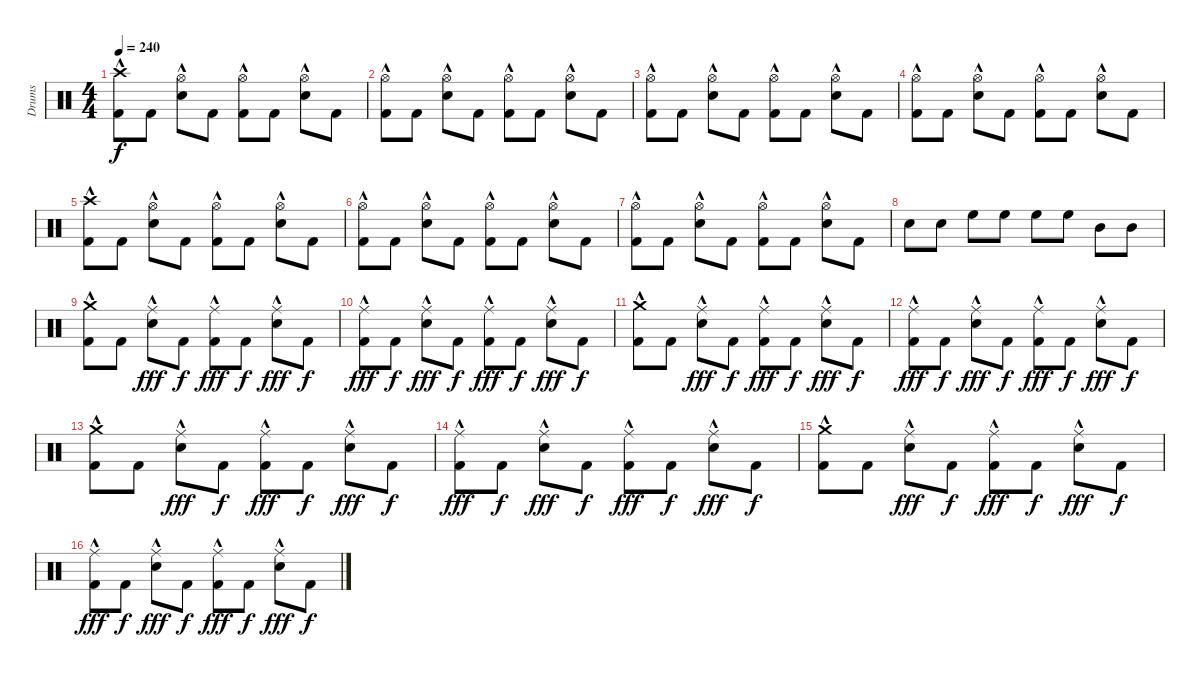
\track ("Drums" "Drums") {instrument percussion}
\staff {score}
\articulation defaults
\ts (4 4)
\tempo 240
\clef neutral
\ks c
("Crash high (hit)"{hac} "Kick (hit) 2").8{dy f} "Kick (hit) 2".8 ("Snare (hit) 2"{hac} "Hi-Hat (open)"{hac}).8 "Kick (hit) 2".8 ("Hi-Hat (open)"{hac} "Kick (hit) 2").8 "Kick (hit) 2".8 ("Snare (hit) 2"{hac} "Hi-Hat (open)"{hac}).8 "Kick (hit) 2".8 |
("Hi-Hat (open)"{hac} "Kick (hit) 2").8 "Kick (hit) 2".8 ("Snare (hit) 2"{hac} "Hi-Hat (open)"{hac}).8 "Kick (hit) 2".8 ("Hi-Hat (open)"{hac} "Kick (hit) 2").8 "Kick (hit) 2".8 ("Snare (hit) 2"{hac} "Hi-Hat (open)"{hac}).8 "Kick (hit) 2".8 |
("Hi-Hat (open)"{hac} "Kick (hit) 2").8 "Kick (hit) 2".8 ("Snare (hit) 2"{hac} "Hi-Hat (open)"{hac}).8 "Kick (hit) 2".8 ("Hi-Hat (open)"{hac} "Kick (hit) 2").8 "Kick (hit) 2".8 ("Snare (hit) 2"{hac} "Hi-Hat (open)"{hac}).8 "Kick (hit) 2".8 |
("Hi-Hat (open)"{hac} "Kick (hit) 2").8 "Kick (hit) 2".8 ("Snare (hit) 2"{hac} "Hi-Hat (open)"{hac}).8 "Kick (hit) 2".8 ("Hi-Hat (open)"{hac} "Kick (hit) 2").8 "Kick (hit) 2".8 ("Snare (hit) 2"{hac} "Hi-Hat (open)"{hac}).8 "Kick (hit) 2".8 |
("Crash high (hit)"{hac} "Kick (hit) 2").8 "Kick (hit) 2".8 ("Snare (hit) 2"{hac} "Hi-Hat (open)"{hac}).8 "Kick (hit) 2".8 ("Hi-Hat (open)"{hac} "Kick (hit) 2").8 "Kick (hit) 2".8 ("Snare (hit) 2"{hac} "Hi-Hat (open)"{hac}).8 "Kick (hit) 2".8 |
("Hi-Hat (open)"{hac} "Kick (hit) 2").8 "Kick (hit) 2".8 ("Snare (hit) 2"{hac} "Hi-Hat (open)"{hac}).8 "Kick (hit) 2".8 ("Hi-Hat (open)"{hac} "Kick (hit) 2").8 "Kick (hit) 2".8 ("Snare (hit) 2"{hac} "Hi-Hat (open)"{hac}).8 "Kick (hit) 2".8 |
("Hi-Hat (open)"{hac} "Kick (hit) 2").8 "Kick (hit) 2".8 ("Snare (hit) 2"{hac} "Hi-Hat (open)"{hac}).8 "Kick (hit) 2".8 ("Hi-Hat (open)"{hac} "Kick (hit) 2").8 "Kick (hit) 2".8 ("Snare (hit) 2"{hac} "Hi-Hat (open)"{hac}).8 "Kick (hit) 2".8 |
"Snare (hit) 2".8 "Snare (hit) 2".8 "High Floor Tom (hit)".8 "High Floor Tom (hit)".8 "High Floor Tom (hit)".8 "High Floor Tom (hit)".8 "Mid Tom (hit)".8 "Mid Tom (hit)".8 |
("Crash medium (hit)"{hac} "Kick (hit) 2").8 "Kick (hit) 2".8 ("Snare (hit) 2"{hac} "Ride (middle)"{hac}).8{dy fff} "Kick (hit) 2".8{dy f} ("Kick (hit) 2" "Ride (middle)"{hac}).8{dy fff} "Kick (hit) 2".8{dy f} ("Snare (hit) 2"{hac} "Ride (middle)"{hac}).8{dy fff} "Kick (hit) 2".8{dy f} |
("Kick (hit) 2" "Ride (middle)"{hac}).8{dy fff} "Kick (hit) 2".8{dy f} ("Snare (hit) 2"{hac} "Ride (middle)"{hac}).8{dy fff} "Kick (hit) 2".8{dy f} ("Kick (hit) 2" "Ride (middle)"{hac}).8{dy fff} "Kick (hit) 2".8{dy f} ("Snare (hit) 2"{hac} "Ride (middle)"{hac}).8{dy fff} "Kick (hit) 2".8{dy f} |
("Crash medium (hit)"{hac} "Kick (hit) 2").8 "Kick (hit) 2".8 ("Snare (hit) 2"{hac} "Ride (middle)"{hac}).8{dy fff} "Kick (hit) 2".8{dy f} ("Kick (hit) 2" "Ride (middle)"{hac}).8{dy fff} "Kick (hit) 2".8{dy f} ("Snare (hit) 2"{hac} "Ride (middle)"{hac}).8{dy fff} "Kick (hit) 2".8{dy f} |
("Kick (hit) 2" "Ride (middle)"{hac}).8{dy fff} "Kick (hit) 2".8{dy f} ("Snare (hit) 2"{hac} "Ride (middle)"{hac}).8{dy fff} "Kick (hit) 2".8{dy f} ("Kick (hit) 2" "Ride (middle)"{hac}).8{dy fff} "Kick (hit) 2".8{dy f} ("Snare (hit) 2"{hac} "Ride (middle)"{hac}).8{dy fff} "Kick (hit) 2".8{dy f} |
("Crash medium (hit)"{hac} "Kick (hit) 2").8 "Kick (hit) 2".8 ("Snare (hit) 2"{hac} "Ride (middle)"{hac}).8{dy fff} "Kick (hit) 2".8{dy f} ("Kick (hit) 2" "Ride (middle)"{hac}).8{dy fff} "Kick (hit) 2".8{dy f} ("Snare (hit) 2"{hac} "Ride (middle)"{hac}).8{dy fff} "Kick (hit) 2".8{dy f} |
("Kick (hit) 2" "Ride (middle)"{hac}).8{dy fff} "Kick (hit) 2".8{dy f} ("Snare (hit) 2"{hac} "Ride (middle)"{hac}).8{dy fff} "Kick (hit) 2".8{dy f} ("Kick (hit) 2" "Ride (middle)"{hac}).8{dy fff} "Kick (hit) 2".8{dy f} ("Snare (hit) 2"{hac} "Ride (middle)"{hac}).8{dy fff} "Kick (hit) 2".8{dy f} |
("Crash medium (hit)"{hac} "Kick (hit) 2").8 "Kick (hit) 2".8 ("Snare (hit) 2"{hac} "Ride (middle)"{hac}).8{dy fff} "Kick (hit) 2".8{dy f} ("Kick (hit) 2" "Ride (middle)"{hac}).8{dy fff} "Kick (hit) 2".8{dy f} ("Snare (hit) 2"{hac} "Ride (middle)"{hac}).8{dy fff} "Kick (hit) 2".8{dy f} |
("Kick (hit) 2" "Ride (middle)"{hac}).8{dy fff} "Kick (hit) 2".8{dy f} ("Snare (hit) 2"{hac} "Ride (middle)"{hac}).8{dy fff} "Kick (hit) 2".8{dy f} ("Kick (hit) 2" "Ride (middle)"{hac}).8{dy fff} "Kick (hit) 2".8{dy f} ("Snare (hit) 2"{hac} "Ride (middle)"{hac}).8{dy fff} "Kick (hit) 2".8{dy f}
